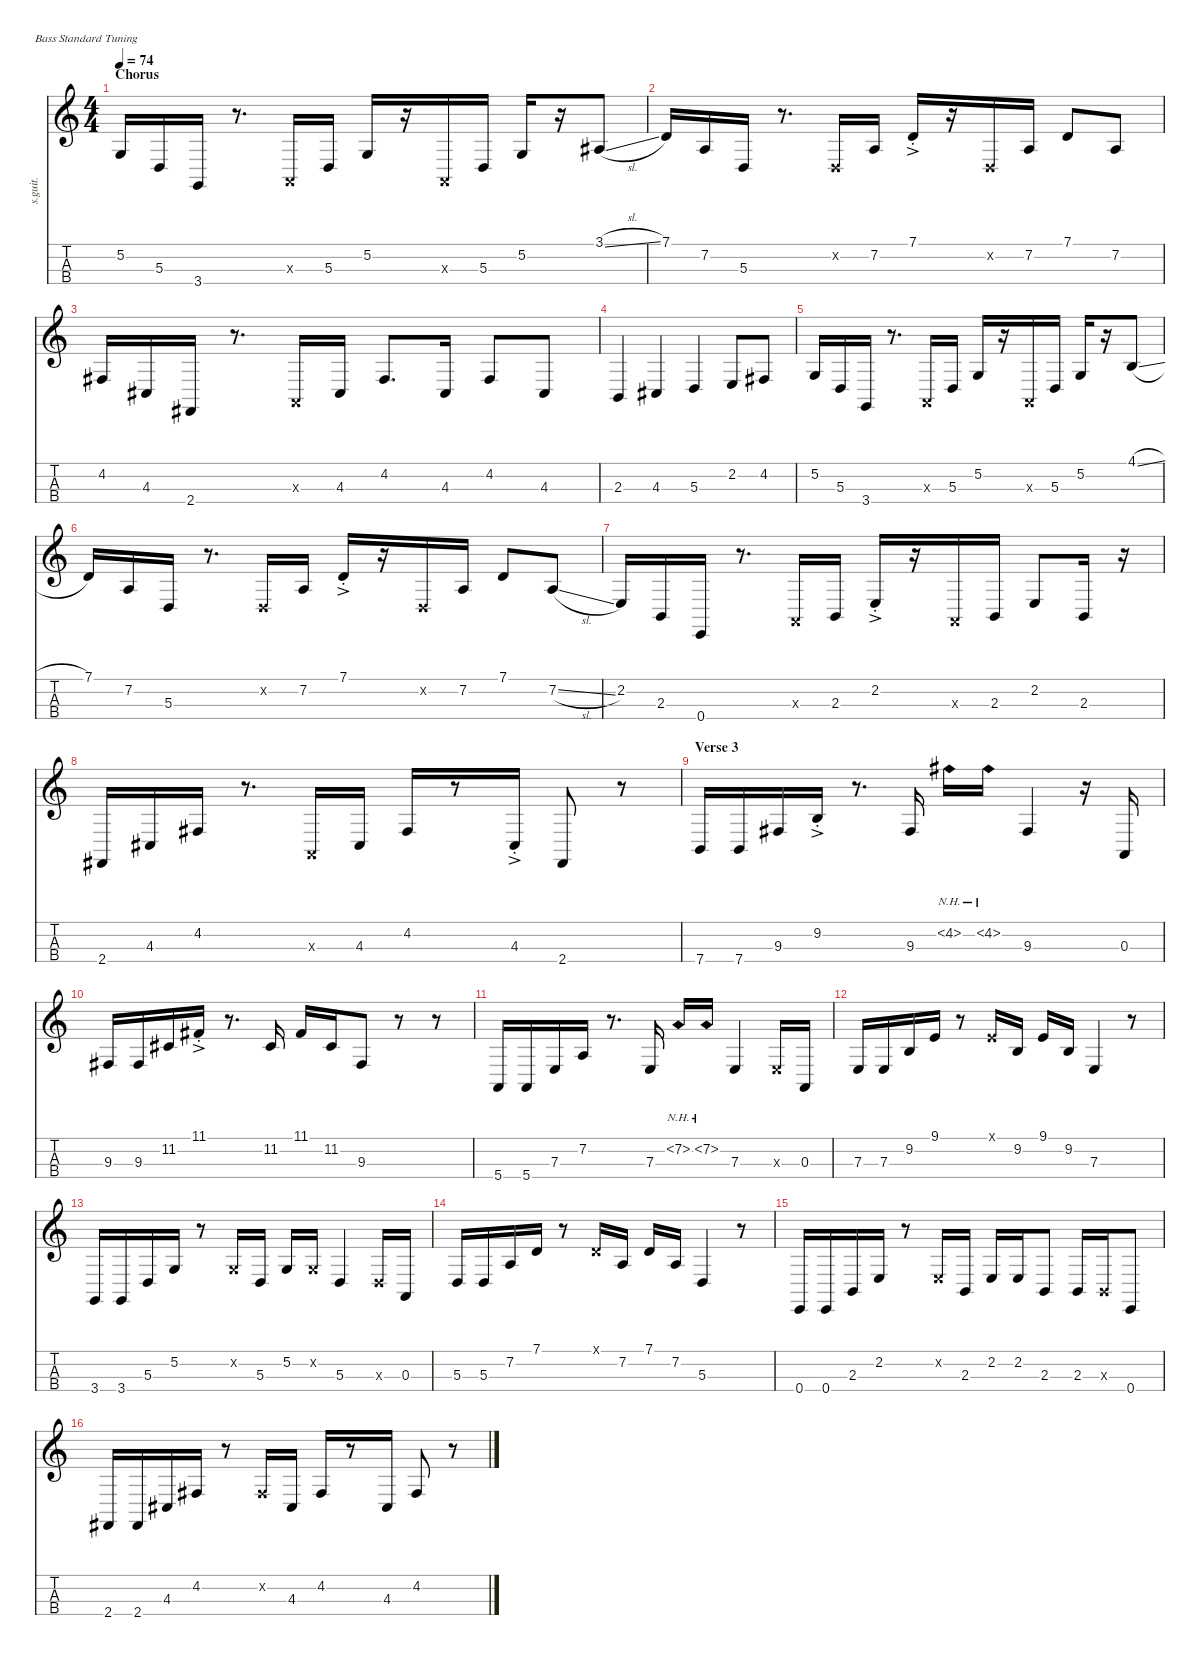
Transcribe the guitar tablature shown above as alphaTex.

\defaultSystemsLayout 4
\hideDynamics
\bracketExtendMode nobrackets
\track ("Randy Meisner - Bass" "s.guit.") {instrument electricbassfinger}
\staff {score tabs}
\tuning (G2 D2 A1 E1)
\ts (4 4)
\section ("" "Chorus")
\tempo 74
\clef g2
\ks c
5.2.16{lyrics (0 "") lyrics (1 "") lyrics (2 "") lyrics (3 "") lyrics (4 "") dy f} 5.3.16{lyrics (0 "") lyrics (1 "") lyrics (2 "") lyrics (3 "") lyrics (4 "")} 3.4.16{lyrics (0 "") lyrics (1 "") lyrics (2 "") lyrics (3 "") lyrics (4 "")} r.8{d} 0.3{x}.16{lyrics (0 "") lyrics (1 "") lyrics (2 "") lyrics (3 "") lyrics (4 "")} 5.3.16{lyrics (0 "") lyrics (1 "") lyrics (2 "") lyrics (3 "") lyrics (4 "")} 5.2.16{lyrics (0 "") lyrics (1 "") lyrics (2 "") lyrics (3 "") lyrics (4 "")} r.16 0.3{x}.16{lyrics (0 "") lyrics (1 "") lyrics (2 "") lyrics (3 "") lyrics (4 "")} 5.3.16{lyrics (0 "") lyrics (1 "") lyrics (2 "") lyrics (3 "") lyrics (4 "")} 5.2.16{lyrics (0 "") lyrics (1 "") lyrics (2 "") lyrics (3 "") lyrics (4 "")} r.16 3.1{sl acc #}.8{lyrics (0 "") lyrics (1 "") lyrics (2 "") lyrics (3 "") lyrics (4 "")} |
7.1.16{lyrics (0 "") lyrics (1 "") lyrics (2 "") lyrics (3 "") lyrics (4 "")} 7.2.16{lyrics (0 "") lyrics (1 "") lyrics (2 "") lyrics (3 "") lyrics (4 "")} 5.3.16{lyrics (0 "") lyrics (1 "") lyrics (2 "") lyrics (3 "") lyrics (4 "")} r.8{d} 0.2{x}.16{lyrics (0 "") lyrics (1 "") lyrics (2 "") lyrics (3 "") lyrics (4 "")} 7.2.16{lyrics (0 "") lyrics (1 "") lyrics (2 "") lyrics (3 "") lyrics (4 "")} 7.1{ac st}.16{lyrics (0 "") lyrics (1 "") lyrics (2 "") lyrics (3 "") lyrics (4 "")} r.16 0.2{x}.16{lyrics (0 "") lyrics (1 "") lyrics (2 "") lyrics (3 "") lyrics (4 "")} 7.2.16{lyrics (0 "") lyrics (1 "") lyrics (2 "") lyrics (3 "") lyrics (4 "")} 7.1.8{lyrics (0 "") lyrics (1 "") lyrics (2 "") lyrics (3 "") lyrics (4 "")} 7.2.8{lyrics (0 "") lyrics (1 "") lyrics (2 "") lyrics (3 "") lyrics (4 "")} |
4.2{acc #}.16{lyrics (0 "") lyrics (1 "") lyrics (2 "") lyrics (3 "") lyrics (4 "")} 4.3{acc #}.16{lyrics (0 "") lyrics (1 "") lyrics (2 "") lyrics (3 "") lyrics (4 "")} 2.4{acc #}.16{lyrics (0 "") lyrics (1 "") lyrics (2 "") lyrics (3 "") lyrics (4 "")} r.8{d} 0.3{x}.16{lyrics (0 "") lyrics (1 "") lyrics (2 "") lyrics (3 "") lyrics (4 "")} 4.3{acc #}.16{lyrics (0 "") lyrics (1 "") lyrics (2 "") lyrics (3 "") lyrics (4 "")} 4.2{acc #}.8{d lyrics (0 "") lyrics (1 "") lyrics (2 "") lyrics (3 "") lyrics (4 "")} 4.3{acc #}.16{lyrics (0 "") lyrics (1 "") lyrics (2 "") lyrics (3 "") lyrics (4 "")} 4.2{acc #}.8{lyrics (0 "") lyrics (1 "") lyrics (2 "") lyrics (3 "") lyrics (4 "")} 4.3{acc #}.8{lyrics (0 "") lyrics (1 "") lyrics (2 "") lyrics (3 "") lyrics (4 "")} |
2.3.4{lyrics (0 "") lyrics (1 "") lyrics (2 "") lyrics (3 "") lyrics (4 "")} 4.3{acc #}.4{lyrics (0 "") lyrics (1 "") lyrics (2 "") lyrics (3 "") lyrics (4 "")} 5.3.4{lyrics (0 "") lyrics (1 "") lyrics (2 "") lyrics (3 "") lyrics (4 "")} 2.2.8{lyrics (0 "") lyrics (1 "") lyrics (2 "") lyrics (3 "") lyrics (4 "")} 4.2{acc #}.8{lyrics (0 "") lyrics (1 "") lyrics (2 "") lyrics (3 "") lyrics (4 "")} |
5.2.16{lyrics (0 "") lyrics (1 "") lyrics (2 "") lyrics (3 "") lyrics (4 "")} 5.3.16{lyrics (0 "") lyrics (1 "") lyrics (2 "") lyrics (3 "") lyrics (4 "")} 3.4.16{lyrics (0 "") lyrics (1 "") lyrics (2 "") lyrics (3 "") lyrics (4 "")} r.8{d} 0.3{x}.16{lyrics (0 "") lyrics (1 "") lyrics (2 "") lyrics (3 "") lyrics (4 "")} 5.3.16{lyrics (0 "") lyrics (1 "") lyrics (2 "") lyrics (3 "") lyrics (4 "")} 5.2.16{lyrics (0 "") lyrics (1 "") lyrics (2 "") lyrics (3 "") lyrics (4 "")} r.16 0.3{x}.16{lyrics (0 "") lyrics (1 "") lyrics (2 "") lyrics (3 "") lyrics (4 "")} 5.3.16{lyrics (0 "") lyrics (1 "") lyrics (2 "") lyrics (3 "") lyrics (4 "")} 5.2.16{lyrics (0 "") lyrics (1 "") lyrics (2 "") lyrics (3 "") lyrics (4 "")} r.16 4.1{sl}.8{lyrics (0 "") lyrics (1 "") lyrics (2 "") lyrics (3 "") lyrics (4 "")} |
7.1.16{lyrics (0 "") lyrics (1 "") lyrics (2 "") lyrics (3 "") lyrics (4 "")} 7.2.16{lyrics (0 "") lyrics (1 "") lyrics (2 "") lyrics (3 "") lyrics (4 "")} 5.3.16{lyrics (0 "") lyrics (1 "") lyrics (2 "") lyrics (3 "") lyrics (4 "")} r.8{d} 0.2{x}.16{lyrics (0 "") lyrics (1 "") lyrics (2 "") lyrics (3 "") lyrics (4 "")} 7.2.16{lyrics (0 "") lyrics (1 "") lyrics (2 "") lyrics (3 "") lyrics (4 "")} 7.1{ac st}.16{lyrics (0 "") lyrics (1 "") lyrics (2 "") lyrics (3 "") lyrics (4 "")} r.16 0.2{x}.16{lyrics (0 "") lyrics (1 "") lyrics (2 "") lyrics (3 "") lyrics (4 "")} 7.2.16{lyrics (0 "") lyrics (1 "") lyrics (2 "") lyrics (3 "") lyrics (4 "")} 7.1.8{lyrics (0 "") lyrics (1 "") lyrics (2 "") lyrics (3 "") lyrics (4 "")} 7.2{sl}.8{lyrics (0 "") lyrics (1 "") lyrics (2 "") lyrics (3 "") lyrics (4 "")} |
2.2.16{lyrics (0 "") lyrics (1 "") lyrics (2 "") lyrics (3 "") lyrics (4 "")} 2.3.16{lyrics (0 "") lyrics (1 "") lyrics (2 "") lyrics (3 "") lyrics (4 "")} 0.4.16{lyrics (0 "") lyrics (1 "") lyrics (2 "") lyrics (3 "") lyrics (4 "")} r.8{d} 0.3{x}.16{lyrics (0 "") lyrics (1 "") lyrics (2 "") lyrics (3 "") lyrics (4 "")} 2.3.16{lyrics (0 "") lyrics (1 "") lyrics (2 "") lyrics (3 "") lyrics (4 "")} 2.2{ac st}.16{lyrics (0 "") lyrics (1 "") lyrics (2 "") lyrics (3 "") lyrics (4 "")} r.16 0.3{x}.16{lyrics (0 "") lyrics (1 "") lyrics (2 "") lyrics (3 "") lyrics (4 "")} 2.3.16{lyrics (0 "") lyrics (1 "") lyrics (2 "") lyrics (3 "") lyrics (4 "")} 2.2.8{lyrics (0 "") lyrics (1 "") lyrics (2 "") lyrics (3 "") lyrics (4 "")} 2.3.16{lyrics (0 "") lyrics (1 "") lyrics (2 "") lyrics (3 "") lyrics (4 "")} r.16 |
2.4{acc #}.16{lyrics (0 "") lyrics (1 "") lyrics (2 "") lyrics (3 "") lyrics (4 "")} 4.3{acc #}.16{lyrics (0 "") lyrics (1 "") lyrics (2 "") lyrics (3 "") lyrics (4 "")} 4.2{acc #}.16{lyrics (0 "") lyrics (1 "") lyrics (2 "") lyrics (3 "") lyrics (4 "")} r.8{d} 0.3{x}.16{lyrics (0 "") lyrics (1 "") lyrics (2 "") lyrics (3 "") lyrics (4 "")} 4.3{acc #}.16{lyrics (0 "") lyrics (1 "") lyrics (2 "") lyrics (3 "") lyrics (4 "")} 4.2{acc #}.16{lyrics (0 "") lyrics (1 "") lyrics (2 "") lyrics (3 "") lyrics (4 "")} r.8 4.3{ac st acc #}.16{lyrics (0 "") lyrics (1 "") lyrics (2 "") lyrics (3 "") lyrics (4 "")} 2.4{acc #}.8{lyrics (0 "") lyrics (1 "") lyrics (2 "") lyrics (3 "") lyrics (4 "")} r.8 |
\section ("" "Verse 3")
7.4.16{lyrics (0 "") lyrics (1 "") lyrics (2 "") lyrics (3 "") lyrics (4 "")} 7.4.16{lyrics (0 "") lyrics (1 "") lyrics (2 "") lyrics (3 "") lyrics (4 "")} 9.3{acc #}.16{lyrics (0 "") lyrics (1 "") lyrics (2 "") lyrics (3 "") lyrics (4 "")} 9.2{ac st}.16{lyrics (0 "") lyrics (1 "") lyrics (2 "") lyrics (3 "") lyrics (4 "")} r.8{d} 9.3{acc #}.16{lyrics (0 "") lyrics (1 "") lyrics (2 "") lyrics (3 "") lyrics (4 "")} 4.2{nh acc #}.16{lyrics (0 "") lyrics (1 "") lyrics (2 "") lyrics (3 "") lyrics (4 "")} 4.2{nh acc #}.16{lyrics (0 "") lyrics (1 "") lyrics (2 "") lyrics (3 "") lyrics (4 "")} 9.3{acc #}.4{lyrics (0 "") lyrics (1 "") lyrics (2 "") lyrics (3 "") lyrics (4 "")} r.16 0.3.16{lyrics (0 "") lyrics (1 "") lyrics (2 "") lyrics (3 "") lyrics (4 "")} |
9.3{acc #}.16{lyrics (0 "") lyrics (1 "") lyrics (2 "") lyrics (3 "") lyrics (4 "")} 9.3{acc #}.16{lyrics (0 "") lyrics (1 "") lyrics (2 "") lyrics (3 "") lyrics (4 "")} 11.2{acc #}.16{lyrics (0 "") lyrics (1 "") lyrics (2 "") lyrics (3 "") lyrics (4 "")} 11.1{ac st acc #}.16{lyrics (0 "") lyrics (1 "") lyrics (2 "") lyrics (3 "") lyrics (4 "")} r.8{d} 11.2{acc #}.16{lyrics (0 "") lyrics (1 "") lyrics (2 "") lyrics (3 "") lyrics (4 "")} 11.1{acc #}.16{lyrics (0 "") lyrics (1 "") lyrics (2 "") lyrics (3 "") lyrics (4 "")} 11.2{acc #}.16{lyrics (0 "") lyrics (1 "") lyrics (2 "") lyrics (3 "") lyrics (4 "")} 9.3{acc #}.8{lyrics (0 "") lyrics (1 "") lyrics (2 "") lyrics (3 "") lyrics (4 "")} r.8 r.8 |
5.4.16{lyrics (0 "") lyrics (1 "") lyrics (2 "") lyrics (3 "") lyrics (4 "")} 5.4.16{lyrics (0 "") lyrics (1 "") lyrics (2 "") lyrics (3 "") lyrics (4 "")} 7.3.16{lyrics (0 "") lyrics (1 "") lyrics (2 "") lyrics (3 "") lyrics (4 "")} 7.2.16{lyrics (0 "") lyrics (1 "") lyrics (2 "") lyrics (3 "") lyrics (4 "")} r.8{d} 7.3.16{lyrics (0 "") lyrics (1 "") lyrics (2 "") lyrics (3 "") lyrics (4 "")} 7.2{nh}.16{lyrics (0 "") lyrics (1 "") lyrics (2 "") lyrics (3 "") lyrics (4 "")} 7.2{nh}.16{lyrics (0 "") lyrics (1 "") lyrics (2 "") lyrics (3 "") lyrics (4 "")} 7.3.4{lyrics (0 "") lyrics (1 "") lyrics (2 "") lyrics (3 "") lyrics (4 "")} 7.3{x}.16{lyrics (0 "") lyrics (1 "") lyrics (2 "") lyrics (3 "") lyrics (4 "")} 0.3.16{lyrics (0 "") lyrics (1 "") lyrics (2 "") lyrics (3 "") lyrics (4 "")} |
7.3.16{lyrics (0 "") lyrics (1 "") lyrics (2 "") lyrics (3 "") lyrics (4 "")} 7.3.16{lyrics (0 "") lyrics (1 "") lyrics (2 "") lyrics (3 "") lyrics (4 "")} 9.2.16{lyrics (0 "") lyrics (1 "") lyrics (2 "") lyrics (3 "") lyrics (4 "")} 9.1.16{lyrics (0 "") lyrics (1 "") lyrics (2 "") lyrics (3 "") lyrics (4 "")} r.8 9.1{x}.16{lyrics (0 "") lyrics (1 "") lyrics (2 "") lyrics (3 "") lyrics (4 "")} 9.2.16{lyrics (0 "") lyrics (1 "") lyrics (2 "") lyrics (3 "") lyrics (4 "")} 9.1.16{lyrics (0 "") lyrics (1 "") lyrics (2 "") lyrics (3 "") lyrics (4 "")} 9.2.16{lyrics (0 "") lyrics (1 "") lyrics (2 "") lyrics (3 "") lyrics (4 "")} 7.3.4{lyrics (0 "") lyrics (1 "") lyrics (2 "") lyrics (3 "") lyrics (4 "")} r.8 |
3.4.16{lyrics (0 "") lyrics (1 "") lyrics (2 "") lyrics (3 "") lyrics (4 "")} 3.4.16{lyrics (0 "") lyrics (1 "") lyrics (2 "") lyrics (3 "") lyrics (4 "")} 5.3.16{lyrics (0 "") lyrics (1 "") lyrics (2 "") lyrics (3 "") lyrics (4 "")} 5.2.16{lyrics (0 "") lyrics (1 "") lyrics (2 "") lyrics (3 "") lyrics (4 "")} r.8 5.2{x}.16{lyrics (0 "") lyrics (1 "") lyrics (2 "") lyrics (3 "") lyrics (4 "")} 5.3.16{lyrics (0 "") lyrics (1 "") lyrics (2 "") lyrics (3 "") lyrics (4 "")} 5.2.16{lyrics (0 "") lyrics (1 "") lyrics (2 "") lyrics (3 "") lyrics (4 "")} 5.2{x}.16{lyrics (0 "") lyrics (1 "") lyrics (2 "") lyrics (3 "") lyrics (4 "")} 5.3.4{lyrics (0 "") lyrics (1 "") lyrics (2 "") lyrics (3 "") lyrics (4 "")} 5.3{x}.16{lyrics (0 "") lyrics (1 "") lyrics (2 "") lyrics (3 "") lyrics (4 "")} 0.3.16{lyrics (0 "") lyrics (1 "") lyrics (2 "") lyrics (3 "") lyrics (4 "")} |
5.3.16{lyrics (0 "") lyrics (1 "") lyrics (2 "") lyrics (3 "") lyrics (4 "")} 5.3.16{lyrics (0 "") lyrics (1 "") lyrics (2 "") lyrics (3 "") lyrics (4 "")} 7.2.16{lyrics (0 "") lyrics (1 "") lyrics (2 "") lyrics (3 "") lyrics (4 "")} 7.1.16{lyrics (0 "") lyrics (1 "") lyrics (2 "") lyrics (3 "") lyrics (4 "")} r.8 7.1{x}.16{lyrics (0 "") lyrics (1 "") lyrics (2 "") lyrics (3 "") lyrics (4 "")} 7.2.16{lyrics (0 "") lyrics (1 "") lyrics (2 "") lyrics (3 "") lyrics (4 "")} 7.1.16{lyrics (0 "") lyrics (1 "") lyrics (2 "") lyrics (3 "") lyrics (4 "")} 7.2.16{lyrics (0 "") lyrics (1 "") lyrics (2 "") lyrics (3 "") lyrics (4 "")} 5.3.4{lyrics (0 "") lyrics (1 "") lyrics (2 "") lyrics (3 "") lyrics (4 "")} r.8 |
0.4.16{lyrics (0 "") lyrics (1 "") lyrics (2 "") lyrics (3 "") lyrics (4 "")} 0.4.16{lyrics (0 "") lyrics (1 "") lyrics (2 "") lyrics (3 "") lyrics (4 "")} 2.3.16{lyrics (0 "") lyrics (1 "") lyrics (2 "") lyrics (3 "") lyrics (4 "")} 2.2.16{lyrics (0 "") lyrics (1 "") lyrics (2 "") lyrics (3 "") lyrics (4 "")} r.8 2.2{x}.16{lyrics (0 "") lyrics (1 "") lyrics (2 "") lyrics (3 "") lyrics (4 "")} 2.3.16{lyrics (0 "") lyrics (1 "") lyrics (2 "") lyrics (3 "") lyrics (4 "")} 2.2.16{lyrics (0 "") lyrics (1 "") lyrics (2 "") lyrics (3 "") lyrics (4 "")} 2.2.16{lyrics (0 "") lyrics (1 "") lyrics (2 "") lyrics (3 "") lyrics (4 "")} 2.3.8{lyrics (0 "") lyrics (1 "") lyrics (2 "") lyrics (3 "") lyrics (4 "")} 2.3.16{lyrics (0 "") lyrics (1 "") lyrics (2 "") lyrics (3 "") lyrics (4 "")} 2.3{x}.16{lyrics (0 "") lyrics (1 "") lyrics (2 "") lyrics (3 "") lyrics (4 "")} 0.4.8{lyrics (0 "") lyrics (1 "") lyrics (2 "") lyrics (3 "") lyrics (4 "")} |
2.4{acc #}.16{lyrics (0 "") lyrics (1 "") lyrics (2 "") lyrics (3 "") lyrics (4 "")} 2.4{acc #}.16{lyrics (0 "") lyrics (1 "") lyrics (2 "") lyrics (3 "") lyrics (4 "")} 4.3{acc #}.16{lyrics (0 "") lyrics (1 "") lyrics (2 "") lyrics (3 "") lyrics (4 "")} 4.2{acc #}.16{lyrics (0 "") lyrics (1 "") lyrics (2 "") lyrics (3 "") lyrics (4 "")} r.8 4.2{x acc #}.16{lyrics (0 "") lyrics (1 "") lyrics (2 "") lyrics (3 "") lyrics (4 "")} 4.3{acc #}.16{lyrics (0 "") lyrics (1 "") lyrics (2 "") lyrics (3 "") lyrics (4 "")} 4.2{acc #}.16{lyrics (0 "") lyrics (1 "") lyrics (2 "") lyrics (3 "") lyrics (4 "")} r.8 4.3{acc #}.16{lyrics (0 "") lyrics (1 "") lyrics (2 "") lyrics (3 "") lyrics (4 "")} 4.2{acc #}.8{lyrics (0 "") lyrics (1 "") lyrics (2 "") lyrics (3 "") lyrics (4 "")} r.8
